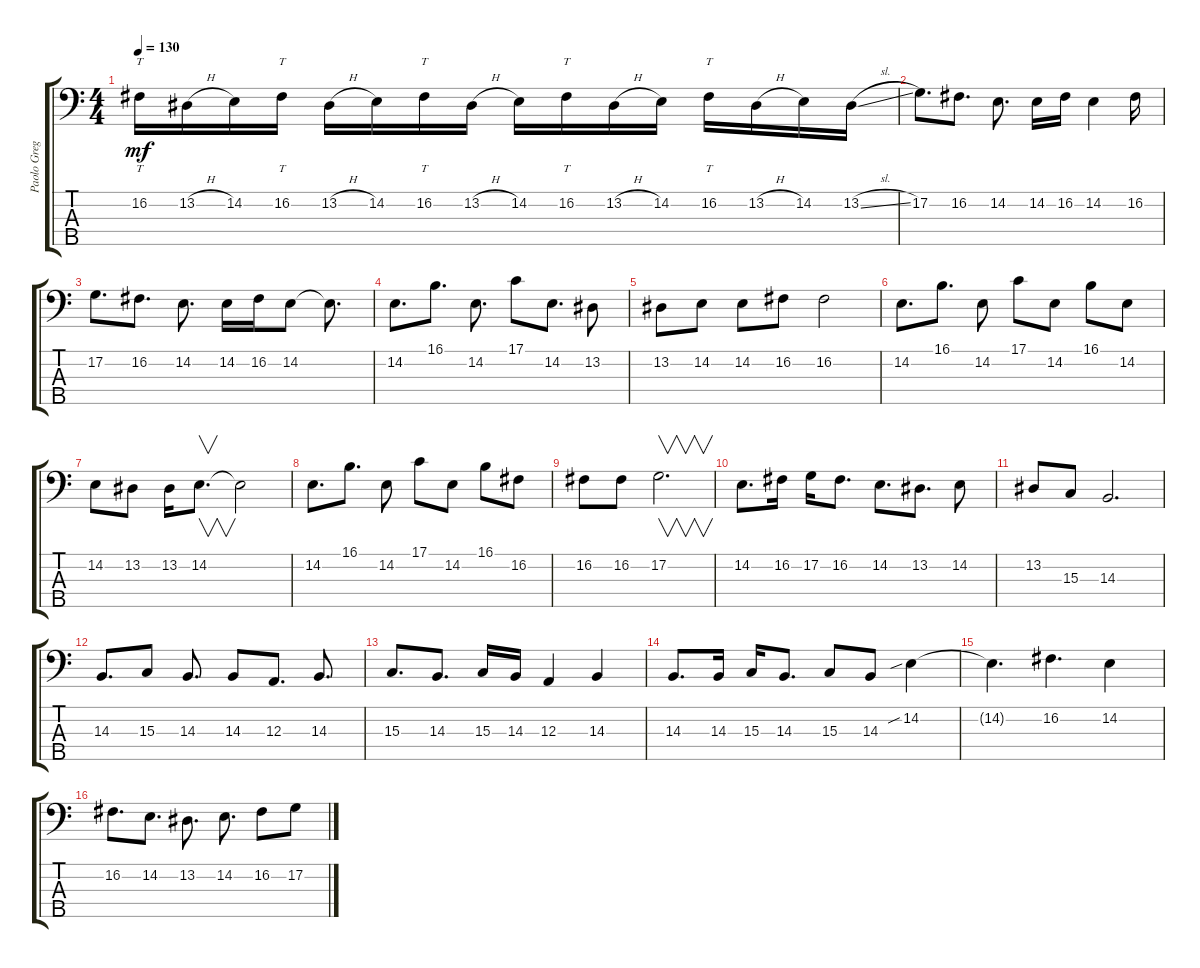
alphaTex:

\track ("Paolo Gregoletto" "Paolo Greg") {instrument clavinet}
\staff {score tabs}
\tuning (G2 D2 A1 E1 B0) {hide}
\ts (4 4)
\tempo 130
\clef f4
\ks c
16.2.16{tt dy mf} 13.2{h}.16 14.2.16 16.2.16{tt} 13.2{h}.16 14.2.16 16.2.16{tt} 13.2{h}.16 14.2.16 16.2.16{tt} 13.2{h}.16 14.2.16 16.2.16{tt} 13.2{h}.16 14.2.16 13.2{sl}.16 |
17.2.8{d} 16.2.8{d} 14.2.8{d} 14.2.16 16.2.16 14.2.4 16.2.16 |
17.2.8{d} 16.2.8{d} 14.2.8{d} 14.2.16 16.2.16 14.2.8 14.2{t}.8{d} |
14.2.8{d volume 0} 16.1.8{d} 14.2.8{d} 17.1.8 14.2.8{d} 13.2.8 |
13.2.8 14.2.8 14.2.8 16.2.8 16.2.2 |
14.2.8{d} 16.1.8{d} 14.2.8 17.1.8 14.2.8 16.1.8 14.2.8 |
14.2.8 13.2.8 13.2.16 14.2.8{v d} 14.2{t}.2 |
14.2.8{d} 16.1.8{d} 14.2.8 17.1.8 14.2.8 16.1.8 16.2.8 |
16.2.8 16.2.8 17.2.2{v d} |
14.2.8{d} 16.2.16 17.2.16 16.2.8{d} 14.2.8{d} 13.2.8{d} 14.2.8 |
13.2.8 15.3.8 14.3.2{d} |
14.3.8{d} 15.3.8 14.3.8{d} 14.3.8 12.3.8{d} 14.3.8{d} |
15.3.8{d} 14.3.8{d} 15.3.16 14.3.16 12.3.4 14.3.4 |
14.3.8{d} 14.3.16 15.3.16 14.3.8{d} 15.3.8 14.3.8 14.2{sib}.4 |
14.2{t}.4{d} 16.2.4{d} 14.2.4 |
16.2.8{d} 14.2.8{d} 13.2.8{d} 14.2.8{d} 16.2.8 17.2.8
